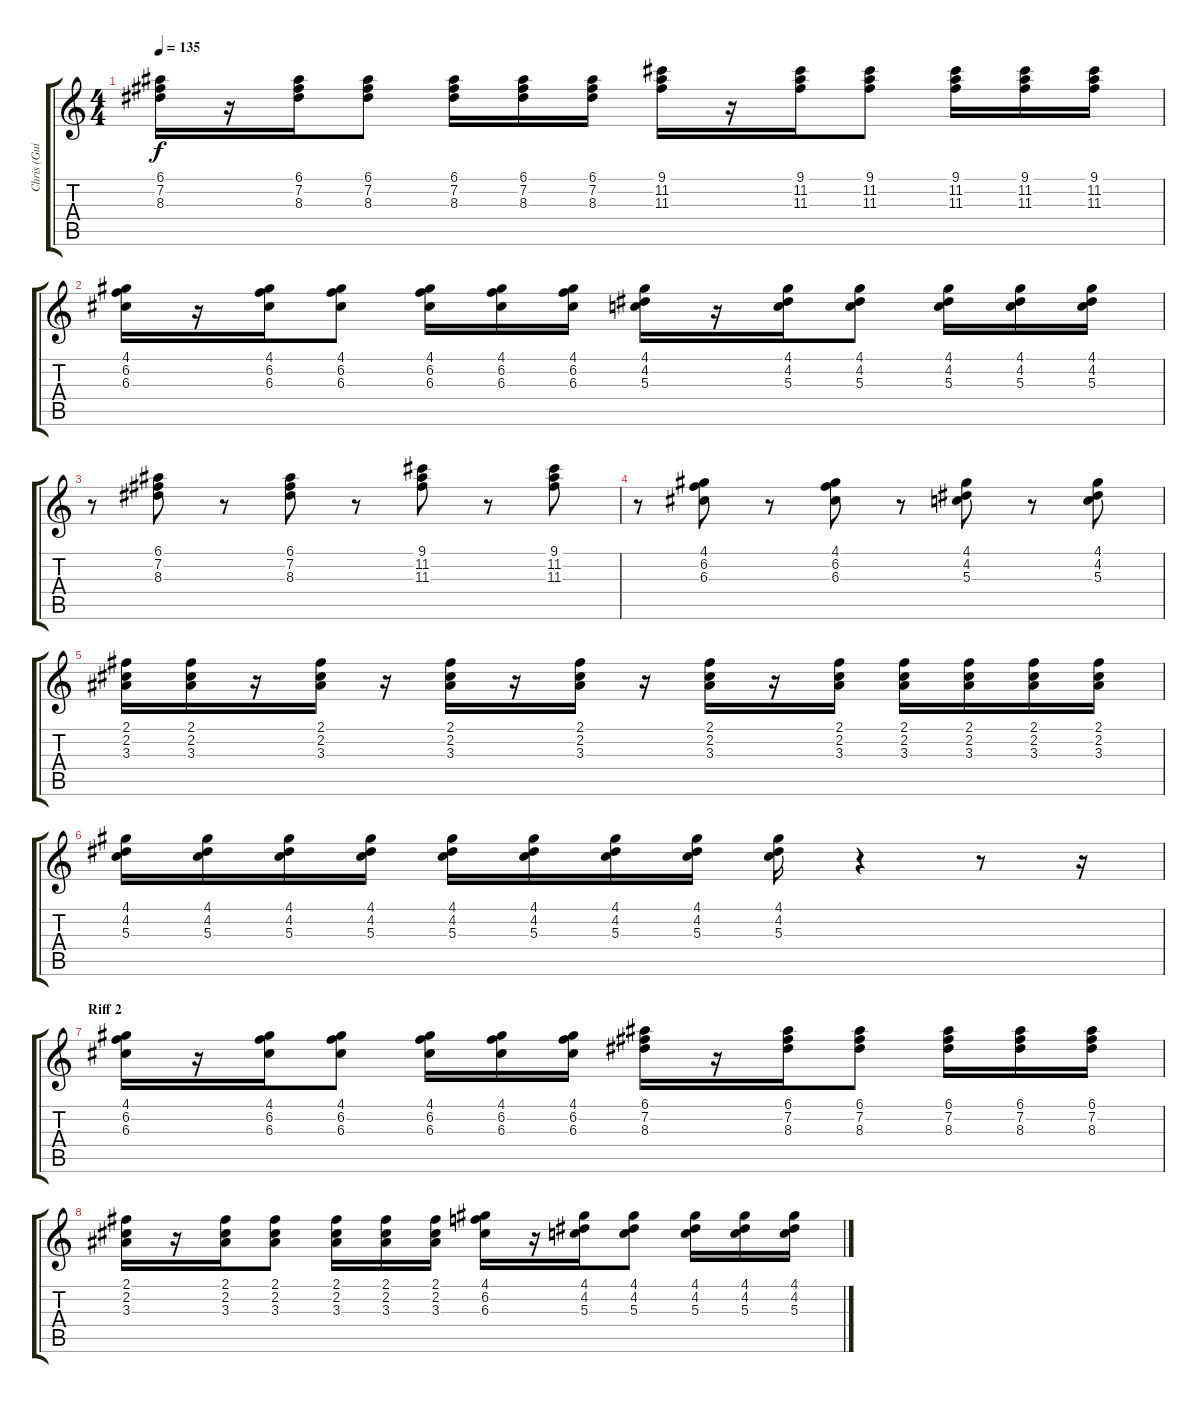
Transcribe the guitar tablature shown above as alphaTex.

\track ("Chris (Guitar)" "Chris (Gui") {instrument electricguitarclean}
\staff {score tabs}
\tuning (E4 B3 G3 D3 A2 E2) {hide}
\ts (4 4)
\tempo 135
\clef g2
\ks c
(6.1 7.2 8.3).16{dy f} r.16 (6.1 7.2 8.3).16 (6.1 7.2 8.3).8 (6.1 7.2 8.3).16 (6.1 7.2 8.3).16 (6.1 7.2 8.3).16 (9.1 11.2 11.3).16 r.16 (9.1 11.2 11.3).16 (9.1 11.2 11.3).8 (9.1 11.2 11.3).16 (9.1 11.2 11.3).16 (9.1 11.2 11.3).16 |
(4.1 6.2 6.3).16 r.16 (4.1 6.2 6.3).16 (4.1 6.2 6.3).8 (4.1 6.2 6.3).16 (4.1 6.2 6.3).16 (4.1 6.2 6.3).16 (4.1 4.2 5.3).16 r.16 (4.1 4.2 5.3).16 (4.1 4.2 5.3).8 (4.1 4.2 5.3).16 (4.1 4.2 5.3).16 (4.1 4.2 5.3).16 |
r.8 (6.1 7.2 8.3).8 r.8 (6.1 7.2 8.3).8 r.8 (9.1 11.2 11.3).8 r.8 (9.1 11.2 11.3).8 |
r.8 (4.1 6.2 6.3).8 r.8 (4.1 6.2 6.3).8 r.8 (4.1 4.2 5.3).8 r.8 (4.1 4.2 5.3).8 |
(2.1 2.2 3.3).16 (2.1 2.2 3.3).16 r.16 (2.1 2.2 3.3).16 r.16 (2.1 2.2 3.3).16 r.16 (2.1 2.2 3.3).16 r.16 (2.1 2.2 3.3).16 r.16 (2.1 2.2 3.3).16 (2.1 2.2 3.3).16 (2.1 2.2 3.3).16 (2.1 2.2 3.3).16 (2.1 2.2 3.3).16 |
(4.1 4.2 5.3).16 (4.1 4.2 5.3).16 (4.1 4.2 5.3).16 (4.1 4.2 5.3).16 (4.1 4.2 5.3).16 (4.1 4.2 5.3).16 (4.1 4.2 5.3).16 (4.1 4.2 5.3).16 (4.1 4.2 5.3).16 r.4 r.8 r.16 |
\section ("" "Riff 2")
(4.1 6.2 6.3).16 r.16 (4.1 6.2 6.3).16 (4.1 6.2 6.3).8 (4.1 6.2 6.3).16 (4.1 6.2 6.3).16 (4.1 6.2 6.3).16 (6.1 7.2 8.3).16 r.16 (6.1 7.2 8.3).16 (6.1 7.2 8.3).8 (6.1 7.2 8.3).16 (6.1 7.2 8.3).16 (6.1 7.2 8.3).16 |
(2.1 2.2 3.3).16 r.16 (2.1 2.2 3.3).16 (2.1 2.2 3.3).8 (2.1 2.2 3.3).16 (2.1 2.2 3.3).16 (2.1 2.2 3.3).16 (4.1 6.2 6.3).16 r.16 (4.1 4.2 5.3).16 (4.1 4.2 5.3).8 (4.1 4.2 5.3).16 (4.1 4.2 5.3).16 (4.1 4.2 5.3).16
